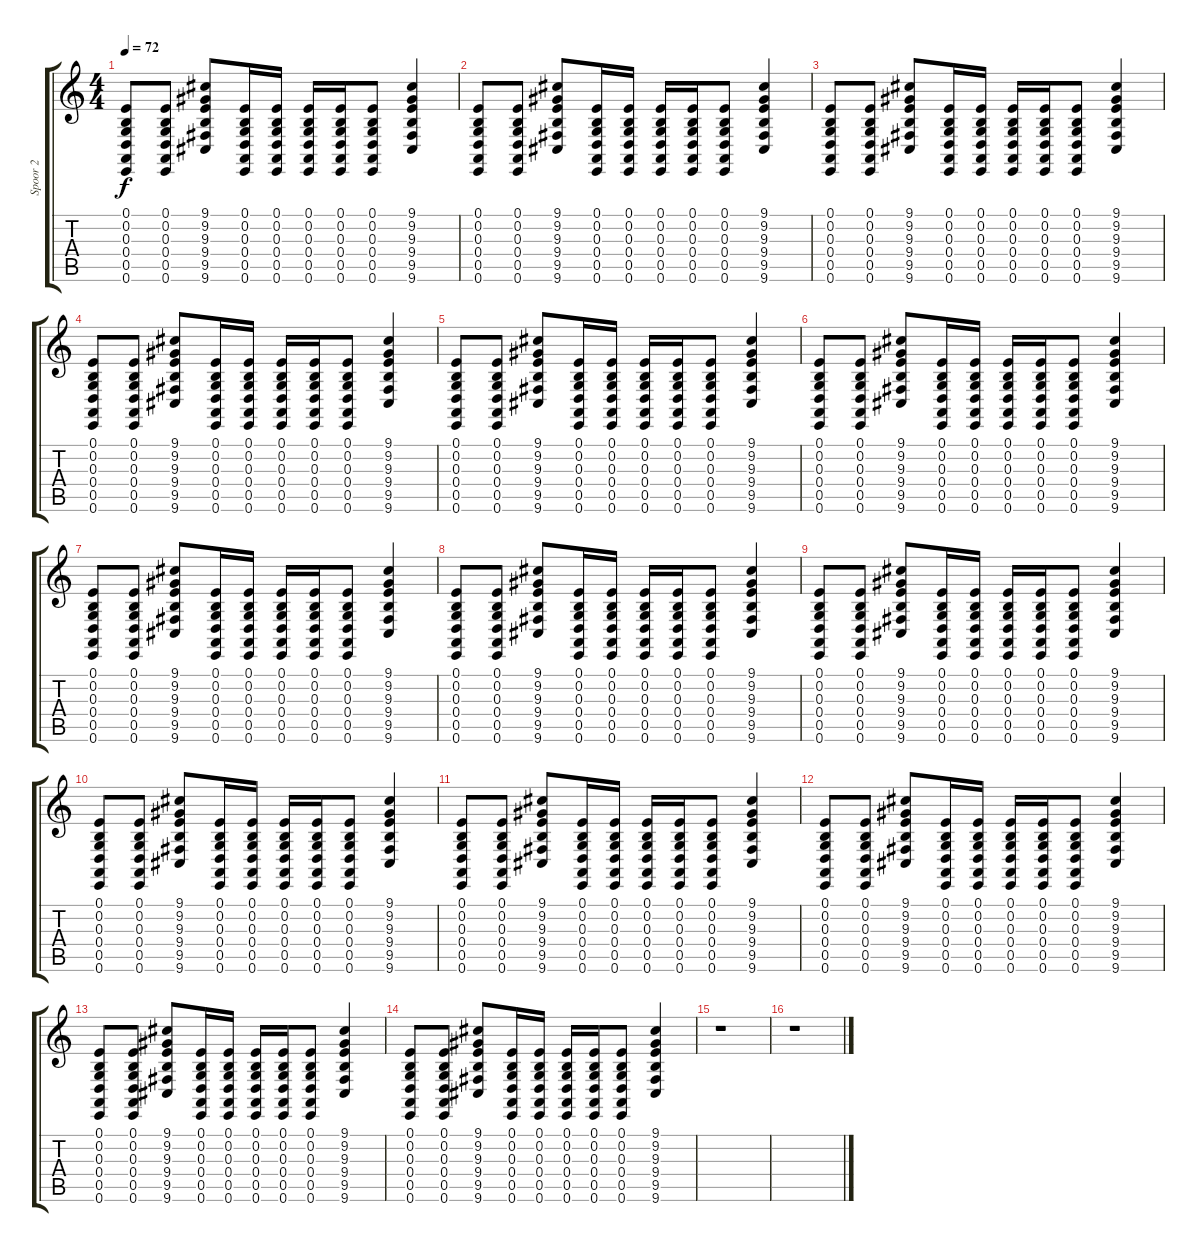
\track ("Spoor 2" "Spoor 2") {instrument taikodrum}
\staff {score tabs}
\tuning (E4 B3 G3 D3 A2 E2) {hide}
\ts (4 4)
\tempo 72
\clef g2
\ks c
(0.1 0.2 0.3 0.4 0.5 0.6).8{dy f} (0.1 0.2 0.3 0.4 0.5 0.6).8 (9.1 9.2 9.3 9.4 9.5 9.6).8 (0.1 0.2 0.3 0.4 0.5 0.6).16 (0.1 0.2 0.3 0.4 0.5 0.6).16 (0.1 0.2 0.3 0.4 0.5 0.6).16 (0.1 0.2 0.3 0.4 0.5 0.6).16 (0.1 0.2 0.3 0.4 0.5 0.6).8 (9.1 9.2 9.3 9.4 9.5 9.6).4 |
(0.1 0.2 0.3 0.4 0.5 0.6).8 (0.1 0.2 0.3 0.4 0.5 0.6).8 (9.1 9.2 9.3 9.4 9.5 9.6).8 (0.1 0.2 0.3 0.4 0.5 0.6).16 (0.1 0.2 0.3 0.4 0.5 0.6).16 (0.1 0.2 0.3 0.4 0.5 0.6).16 (0.1 0.2 0.3 0.4 0.5 0.6).16 (0.1 0.2 0.3 0.4 0.5 0.6).8 (9.1 9.2 9.3 9.4 9.5 9.6).4 |
(0.1 0.2 0.3 0.4 0.5 0.6).8 (0.1 0.2 0.3 0.4 0.5 0.6).8 (9.1 9.2 9.3 9.4 9.5 9.6).8 (0.1 0.2 0.3 0.4 0.5 0.6).16 (0.1 0.2 0.3 0.4 0.5 0.6).16 (0.1 0.2 0.3 0.4 0.5 0.6).16 (0.1 0.2 0.3 0.4 0.5 0.6).16 (0.1 0.2 0.3 0.4 0.5 0.6).8 (9.1 9.2 9.3 9.4 9.5 9.6).4 |
(0.1 0.2 0.3 0.4 0.5 0.6).8 (0.1 0.2 0.3 0.4 0.5 0.6).8 (9.1 9.2 9.3 9.4 9.5 9.6).8 (0.1 0.2 0.3 0.4 0.5 0.6).16 (0.1 0.2 0.3 0.4 0.5 0.6).16 (0.1 0.2 0.3 0.4 0.5 0.6).16 (0.1 0.2 0.3 0.4 0.5 0.6).16 (0.1 0.2 0.3 0.4 0.5 0.6).8 (9.1 9.2 9.3 9.4 9.5 9.6).4 |
(0.1 0.2 0.3 0.4 0.5 0.6).8 (0.1 0.2 0.3 0.4 0.5 0.6).8 (9.1 9.2 9.3 9.4 9.5 9.6).8 (0.1 0.2 0.3 0.4 0.5 0.6).16 (0.1 0.2 0.3 0.4 0.5 0.6).16 (0.1 0.2 0.3 0.4 0.5 0.6).16 (0.1 0.2 0.3 0.4 0.5 0.6).16 (0.1 0.2 0.3 0.4 0.5 0.6).8 (9.1 9.2 9.3 9.4 9.5 9.6).4 |
(0.1 0.2 0.3 0.4 0.5 0.6).8 (0.1 0.2 0.3 0.4 0.5 0.6).8 (9.1 9.2 9.3 9.4 9.5 9.6).8 (0.1 0.2 0.3 0.4 0.5 0.6).16 (0.1 0.2 0.3 0.4 0.5 0.6).16 (0.1 0.2 0.3 0.4 0.5 0.6).16 (0.1 0.2 0.3 0.4 0.5 0.6).16 (0.1 0.2 0.3 0.4 0.5 0.6).8 (9.1 9.2 9.3 9.4 9.5 9.6).4 |
(0.1 0.2 0.3 0.4 0.5 0.6).8 (0.1 0.2 0.3 0.4 0.5 0.6).8 (9.1 9.2 9.3 9.4 9.5 9.6).8 (0.1 0.2 0.3 0.4 0.5 0.6).16 (0.1 0.2 0.3 0.4 0.5 0.6).16 (0.1 0.2 0.3 0.4 0.5 0.6).16 (0.1 0.2 0.3 0.4 0.5 0.6).16 (0.1 0.2 0.3 0.4 0.5 0.6).8 (9.1 9.2 9.3 9.4 9.5 9.6).4 |
(0.1 0.2 0.3 0.4 0.5 0.6).8 (0.1 0.2 0.3 0.4 0.5 0.6).8 (9.1 9.2 9.3 9.4 9.5 9.6).8 (0.1 0.2 0.3 0.4 0.5 0.6).16 (0.1 0.2 0.3 0.4 0.5 0.6).16 (0.1 0.2 0.3 0.4 0.5 0.6).16 (0.1 0.2 0.3 0.4 0.5 0.6).16 (0.1 0.2 0.3 0.4 0.5 0.6).8 (9.1 9.2 9.3 9.4 9.5 9.6).4 |
(0.1 0.2 0.3 0.4 0.5 0.6).8 (0.1 0.2 0.3 0.4 0.5 0.6).8 (9.1 9.2 9.3 9.4 9.5 9.6).8 (0.1 0.2 0.3 0.4 0.5 0.6).16 (0.1 0.2 0.3 0.4 0.5 0.6).16 (0.1 0.2 0.3 0.4 0.5 0.6).16 (0.1 0.2 0.3 0.4 0.5 0.6).16 (0.1 0.2 0.3 0.4 0.5 0.6).8 (9.1 9.2 9.3 9.4 9.5 9.6).4 |
(0.1 0.2 0.3 0.4 0.5 0.6).8 (0.1 0.2 0.3 0.4 0.5 0.6).8 (9.1 9.2 9.3 9.4 9.5 9.6).8 (0.1 0.2 0.3 0.4 0.5 0.6).16 (0.1 0.2 0.3 0.4 0.5 0.6).16 (0.1 0.2 0.3 0.4 0.5 0.6).16 (0.1 0.2 0.3 0.4 0.5 0.6).16 (0.1 0.2 0.3 0.4 0.5 0.6).8 (9.1 9.2 9.3 9.4 9.5 9.6).4 |
(0.1 0.2 0.3 0.4 0.5 0.6).8 (0.1 0.2 0.3 0.4 0.5 0.6).8 (9.1 9.2 9.3 9.4 9.5 9.6).8 (0.1 0.2 0.3 0.4 0.5 0.6).16 (0.1 0.2 0.3 0.4 0.5 0.6).16 (0.1 0.2 0.3 0.4 0.5 0.6).16 (0.1 0.2 0.3 0.4 0.5 0.6).16 (0.1 0.2 0.3 0.4 0.5 0.6).8 (9.1 9.2 9.3 9.4 9.5 9.6).4 |
(0.1 0.2 0.3 0.4 0.5 0.6).8 (0.1 0.2 0.3 0.4 0.5 0.6).8 (9.1 9.2 9.3 9.4 9.5 9.6).8 (0.1 0.2 0.3 0.4 0.5 0.6).16 (0.1 0.2 0.3 0.4 0.5 0.6).16 (0.1 0.2 0.3 0.4 0.5 0.6).16 (0.1 0.2 0.3 0.4 0.5 0.6).16 (0.1 0.2 0.3 0.4 0.5 0.6).8 (9.1 9.2 9.3 9.4 9.5 9.6).4 |
(0.1 0.2 0.3 0.4 0.5 0.6).8 (0.1 0.2 0.3 0.4 0.5 0.6).8 (9.1 9.2 9.3 9.4 9.5 9.6).8 (0.1 0.2 0.3 0.4 0.5 0.6).16 (0.1 0.2 0.3 0.4 0.5 0.6).16 (0.1 0.2 0.3 0.4 0.5 0.6).16 (0.1 0.2 0.3 0.4 0.5 0.6).16 (0.1 0.2 0.3 0.4 0.5 0.6).8 (9.1 9.2 9.3 9.4 9.5 9.6).4 |
(0.1 0.2 0.3 0.4 0.5 0.6).8 (0.1 0.2 0.3 0.4 0.5 0.6).8 (9.1 9.2 9.3 9.4 9.5 9.6).8 (0.1 0.2 0.3 0.4 0.5 0.6).16 (0.1 0.2 0.3 0.4 0.5 0.6).16 (0.1 0.2 0.3 0.4 0.5 0.6).16 (0.1 0.2 0.3 0.4 0.5 0.6).16 (0.1 0.2 0.3 0.4 0.5 0.6).8 (9.1 9.2 9.3 9.4 9.5 9.6).4 |
r.1 |
r.1
